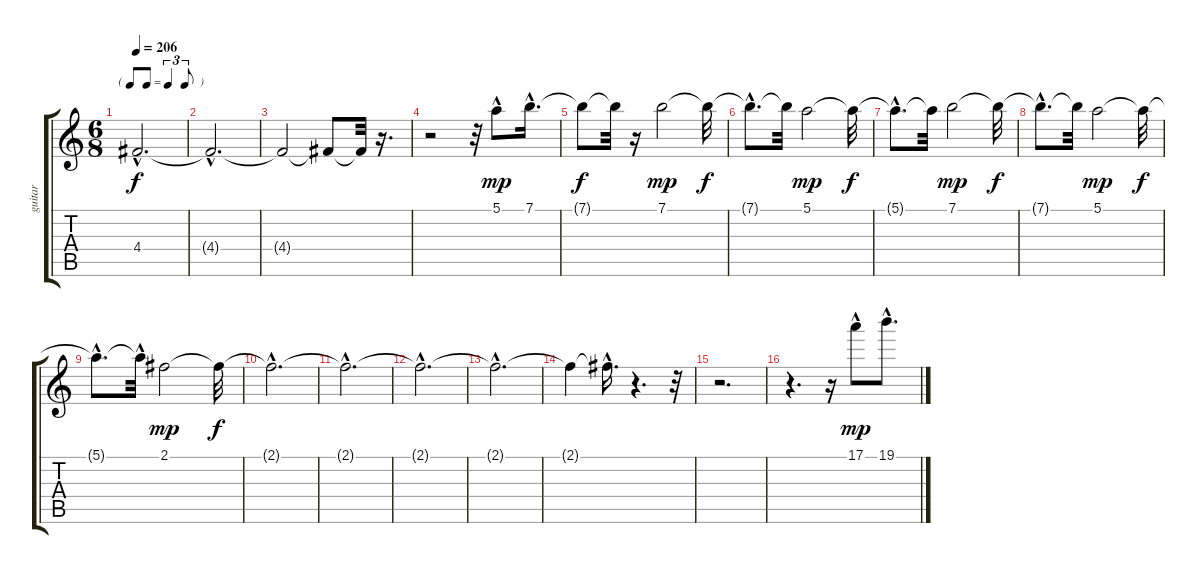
\track ("guitar" "guitar") {instrument distortionguitar}
\staff {score tabs}
\tuning (E4 B3 G3 D3 A2 E2) {hide}
\ts (6 8)
\tf triplet8th
\tempo 206
\clef g2
\ks c
4.4{hac t}.2{d dy f} |
4.4{hac t}.2{d} |
4.4{t}.2 4.4{t}.8 4.4{t}.32 r.16{d} |
r.2 r.32 5.1{hac}.8{dy mp} 7.1{hac}.16{d} |
7.1{t}.8{dy f} 7.1{t}.32 r.16 7.1.2{dy mp} 7.1{t}.32{dy f} |
7.1{hac t}.8{d} 7.1{t}.32 5.1.2{dy mp} 5.1{t}.32{dy f} |
5.1{hac t}.8{d} 5.1{t}.32 7.1.2{dy mp} 7.1{t}.32{dy f} |
7.1{hac t}.8{d} 7.1{t}.32 5.1.2{dy mp} 5.1{t}.32{dy f} |
5.1{hac t}.8{d} 5.1{hac t}.32 2.1.2{dy mp} 2.1{t}.32{dy f} |
2.1{hac t}.2{d} |
2.1{hac t}.2{d} |
2.1{hac t}.2{d} |
2.1{hac t}.2{d} |
2.1{t}.4 2.1{hac t}.16{d} r.4{d} r.32 |
r.2{d} |
r.4{d} r.16 17.1{hac}.8{dy mp} 19.1{hac}.8{d}
